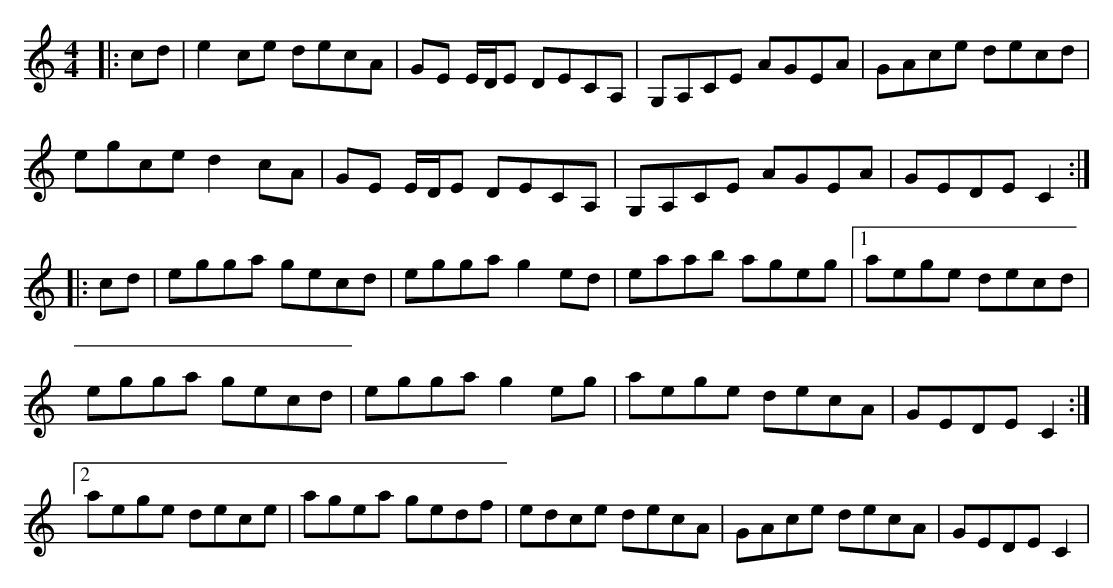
X:1
M:4/4
K:C
|:cd|e2ce decA|GE E/D/E DECA,|G,A,CE AGEA|GAce decd|
egce d2cA|GE E/D/E DECA,|G,A,CE AGEA|GEDE C2:|
|:cd|egga gecd|egga g2 ed|eaab ageg|1 aege decd|
egga gecd|egga g2 eg|aege decA|GEDE C2:|
[2 aege dece|agea gedf|edce decA|GAce decA|GEDE C2|
